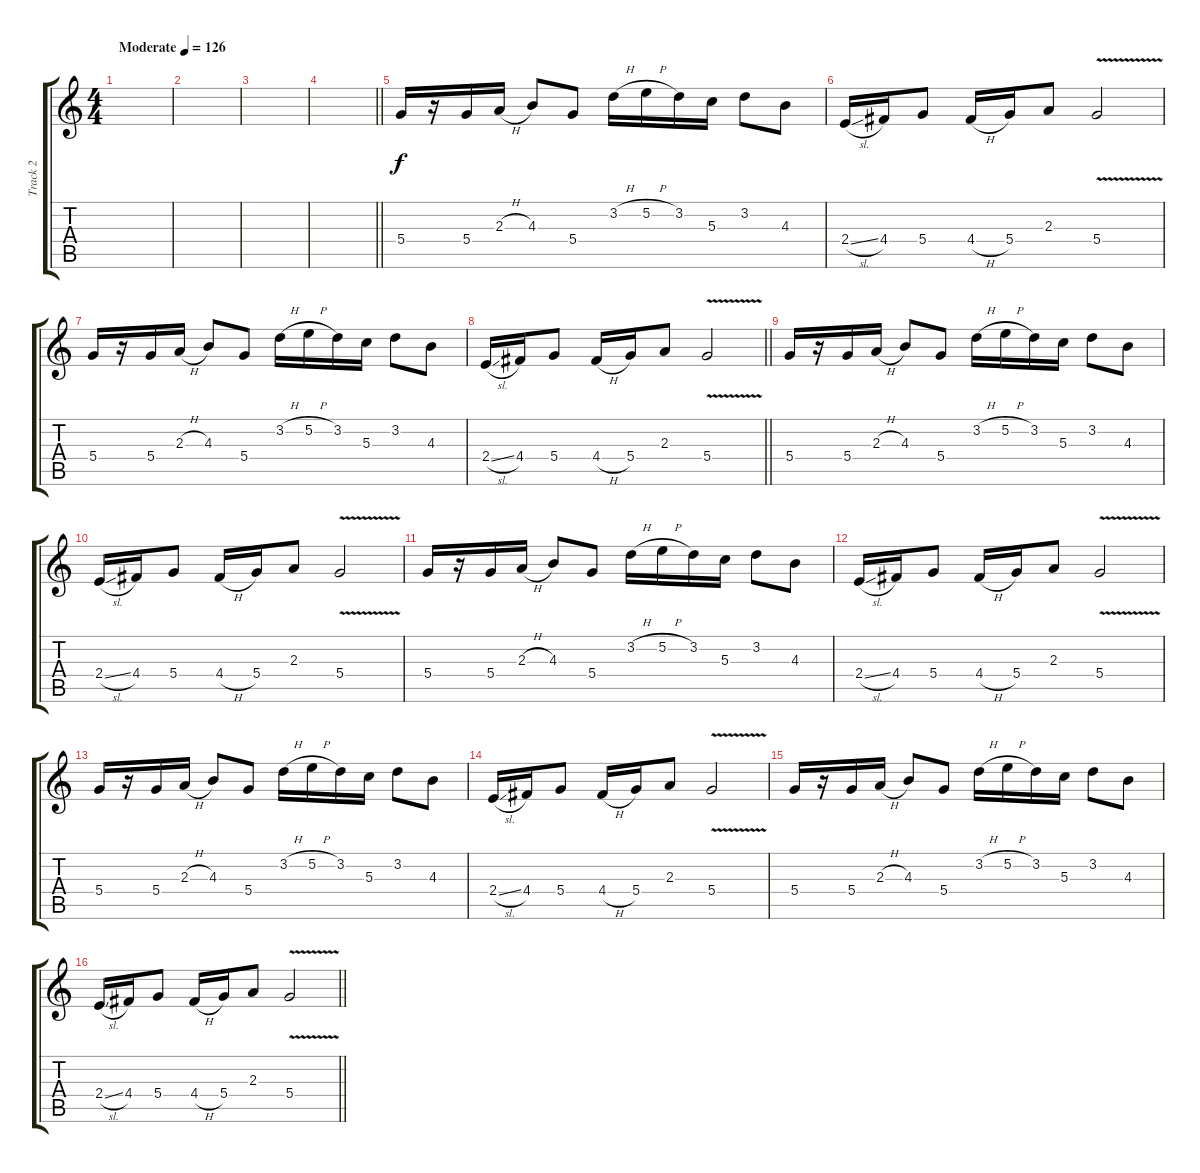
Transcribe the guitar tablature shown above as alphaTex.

\track ("Track 2" "Track 2") {instrument overdrivenguitar}
\staff {score tabs}
\tuning (E4 B3 G3 D3 A2 E2) {hide}
\ts (4 4)
\tempo (126 "Moderate")
\clef g2
\ks c
|
|
|
\barLineRight lightlight
|
5.4.16 r.16 5.4.16 2.3{h}.16 4.3.8 5.4.8 3.2{h}.16 5.2{h}.16 3.2.16 5.3.16 3.2.8 4.3.8 |
2.4{sl}.16 4.4.16 5.4.8 4.4{h}.16 5.4.16 2.3.8 5.4{v}.2 |
5.4.16 r.16 5.4.16 2.3{h}.16 4.3.8 5.4.8 3.2{h}.16 5.2{h}.16 3.2.16 5.3.16 3.2.8 4.3.8 |
\barLineRight lightlight
2.4{sl}.16 4.4.16 5.4.8 4.4{h}.16 5.4.16 2.3.8 5.4{v}.2 |
5.4.16 r.16 5.4.16 2.3{h}.16 4.3.8 5.4.8 3.2{h}.16 5.2{h}.16 3.2.16 5.3.16 3.2.8 4.3.8 |
2.4{sl}.16 4.4.16 5.4.8 4.4{h}.16 5.4.16 2.3.8 5.4{v}.2 |
5.4.16 r.16 5.4.16 2.3{h}.16 4.3.8 5.4.8 3.2{h}.16 5.2{h}.16 3.2.16 5.3.16 3.2.8 4.3.8 |
2.4{sl}.16 4.4.16 5.4.8 4.4{h}.16 5.4.16 2.3.8 5.4{v}.2 |
5.4.16 r.16 5.4.16 2.3{h}.16 4.3.8 5.4.8 3.2{h}.16 5.2{h}.16 3.2.16 5.3.16 3.2.8 4.3.8 |
2.4{sl}.16 4.4.16 5.4.8 4.4{h}.16 5.4.16 2.3.8 5.4{v}.2 |
5.4.16 r.16 5.4.16 2.3{h}.16 4.3.8 5.4.8 3.2{h}.16 5.2{h}.16 3.2.16 5.3.16 3.2.8 4.3.8 |
\barLineRight lightlight
2.4{sl}.16 4.4.16 5.4.8 4.4{h}.16 5.4.16 2.3.8 5.4{v}.2
